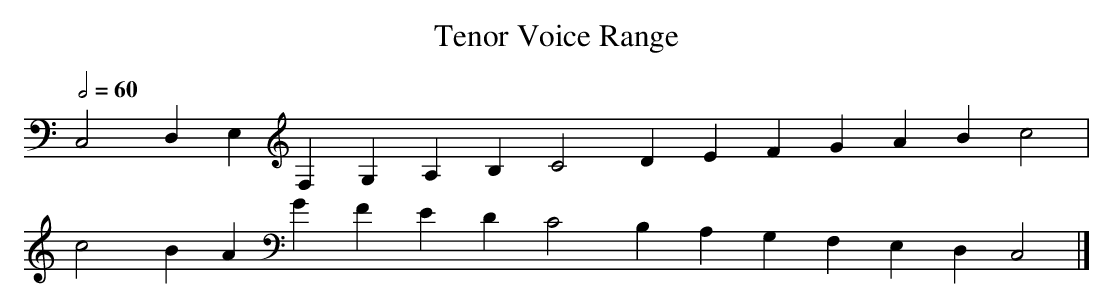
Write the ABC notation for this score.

X:1
T:Tenor Voice Range
M:none
L:1/4
Q:1/2=60
K:C
C,2 D, E, F, G, A, B, C2 D  E  F  G  A  B  c2  |
c2  B  A  G  F  E  D  C2 B, A, G, F, E, D, C,2|]
